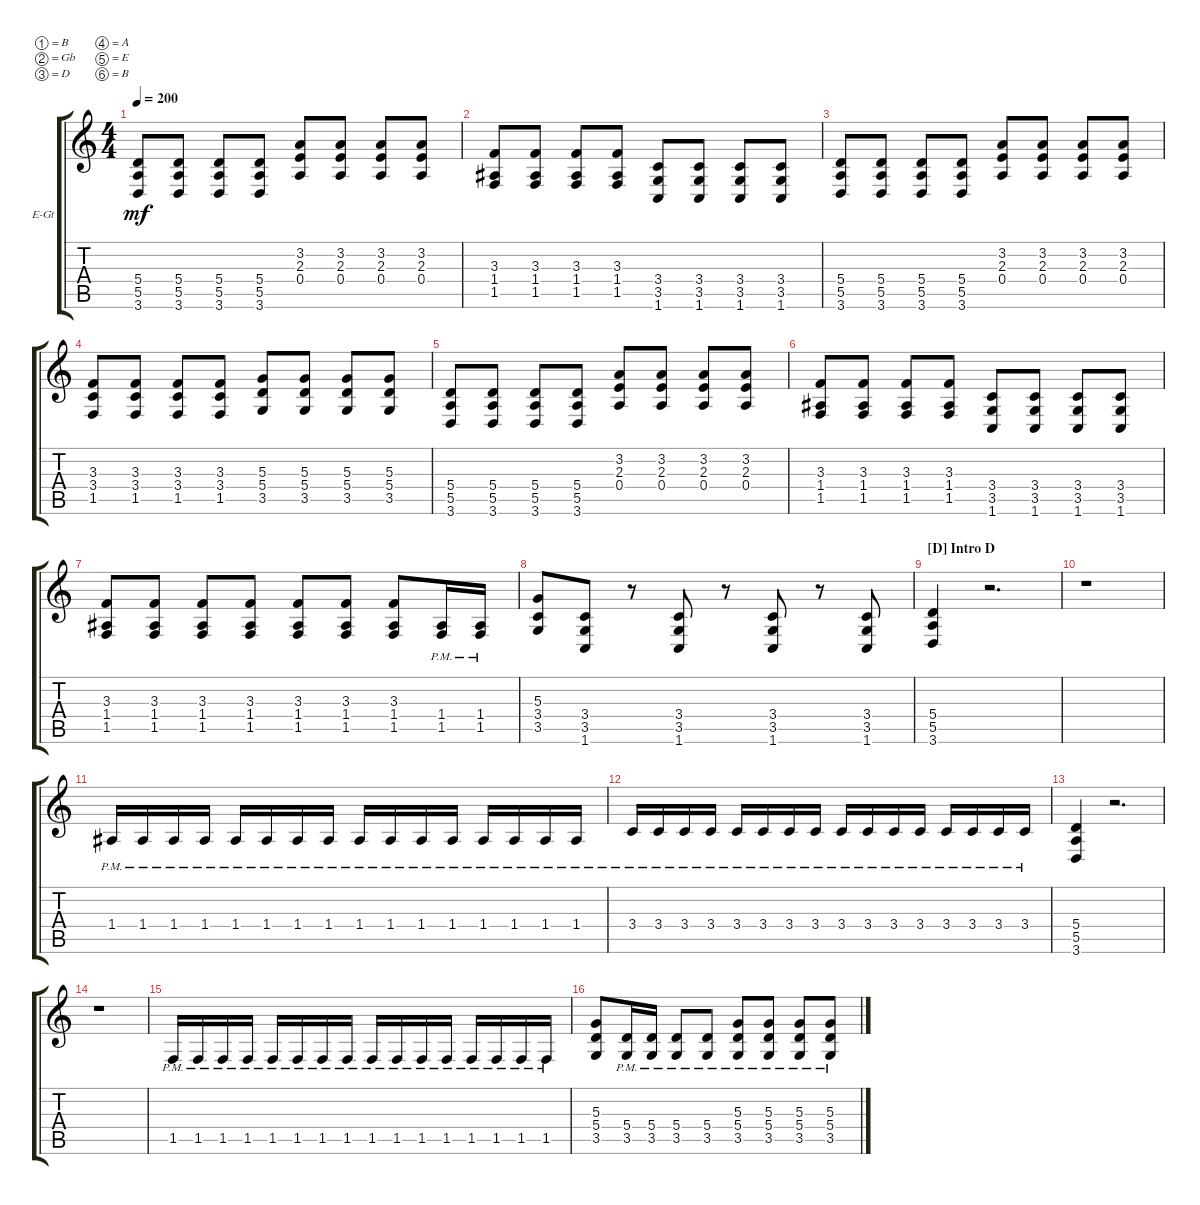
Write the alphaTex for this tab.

\defaultSystemsLayout 4
\bracketExtendMode groupsimilarinstruments
\firstSystemTrackNameOrientation horizontal
\otherSystemsTrackNameOrientation horizontal
\track ("Guitar 1 (Left/Low)" "E-Gt") {instrument distortionguitar}
\staff {score tabs}
\tuning (B3 Gb3 D3 A2 E2 B1)
\ts (4 4)
\tempo 200
\clef g2
\scale
0.333333
\ks c
(3.6 5.5 5.4).8{dy mf} (3.6 5.5 5.4).8 (3.6 5.5 5.4).8 (3.6 5.5 5.4).8 (0.4 2.3 3.2).8 (0.4 2.3 3.2).8 (0.4 2.3 3.2).8 (0.4 2.3 3.2).8 |
\scale
0.333333 (1.5 1.4 3.3).8 (1.5 1.4 3.3).8 (1.5 1.4 3.3).8 (1.5 1.4 3.3).8 (3.4 1.6 3.5).8 (3.4 1.6 3.5).8 (3.4 1.6 3.5).8 (3.4 3.5 1.6).8 |
\scale
0.333333 (3.6 5.5 5.4).8 (3.6 5.5 5.4).8 (3.6 5.5 5.4).8 (3.6 5.5 5.4).8 (0.4 2.3 3.2).8 (0.4 2.3 3.2).8 (0.4 2.3 3.2).8 (0.4 2.3 3.2).8 |
\scale
0.333333 (3.4 1.5 3.3).8 (3.4 1.5 3.3).8 (3.4 1.5 3.3).8 (3.4 1.5 3.3).8 (3.5 5.4 5.3).8 (3.5 5.4 5.3).8 (3.5 5.4 5.3).8 (3.5 5.4 5.3).8 |
\scale
0.333333 (3.6 5.5 5.4).8 (3.6 5.5 5.4).8 (3.6 5.5 5.4).8 (3.6 5.5 5.4).8 (0.4 2.3 3.2).8 (0.4 2.3 3.2).8 (0.4 2.3 3.2).8 (0.4 2.3 3.2).8 |
\scale
0.333333 (1.5 1.4 3.3).8 (1.5 1.4 3.3).8 (1.5 1.4 3.3).8 (1.5 1.4 3.3).8 (3.4 1.6 3.5).8 (3.4 1.6 3.5).8 (3.4 1.6 3.5).8 (3.4 3.5 1.6).8 |
\scale
0.333333 (1.4 1.5 3.3).8 (1.4 1.5 3.3).8 (1.4 1.5 3.3).8 (1.4 1.5 3.3).8 (1.4 1.5 3.3).8 (1.4 1.5 3.3).8 (1.4 1.5 3.3).8 (1.5{pm} 1.4{pm}).16 (1.5{pm} 1.4{pm}).16 |
\scale
0.333333 (3.5 3.4 5.3).8 (1.6 3.5 3.4).8 r.8 (1.6 3.5 3.4).8 r.8 (1.6 3.5 3.4).8 r.8 (1.6 3.5 3.4).8 |
\section ("D" "Intro D")
\scale
0.333333 (5.5 5.4 3.6).4 r.2{d} |
\scale
0.333333 r.1 |
\scale
0.333333 1.4{pm}.16 1.4{pm}.16 1.4{pm}.16 1.4{pm}.16 1.4{pm}.16 1.4{pm}.16 1.4{pm}.16 1.4{pm}.16 1.4{pm}.16 1.4{pm}.16 1.4{pm}.16 1.4{pm}.16 1.4{pm}.16 1.4{pm}.16 1.4{pm}.16 1.4{pm}.16 |
\scale
0.333333 3.4{pm}.16 3.4{pm}.16 3.4{pm}.16 3.4{pm}.16 3.4{pm}.16 3.4{pm}.16 3.4{pm}.16 3.4{pm}.16 3.4{pm}.16 3.4{pm}.16 3.4{pm}.16 3.4{pm}.16 3.4{pm}.16 3.4{pm}.16 3.4{pm}.16 3.4{pm}.16 |
\scale
0.333333 (3.6 5.5 5.4).4 r.2{d} |
\scale
0.333333 r.1 |
\scale
0.333333 1.5{pm}.16 1.5{pm}.16 1.5{pm}.16 1.5{pm}.16 1.5{pm}.16 1.5{pm}.16 1.5{pm}.16 1.5{pm}.16 1.5{pm}.16 1.5{pm}.16 1.5{pm}.16 1.5{pm}.16 1.5{pm}.16 1.5{pm}.16 1.5{pm}.16 1.5{pm}.16 |
\scale
0.333333 (5.4 3.5 5.3).8 (3.5{pm} 5.4{pm}).16 (3.5{pm} 5.4{pm}).16 (3.5{pm} 5.4{pm}).8 (3.5{pm} 5.4{pm}).8 (5.4{pm} 5.3{pm} 3.5{pm}).8 (5.4{pm} 5.3{pm} 3.5{pm}).8 (5.4{pm} 5.3{pm} 3.5{pm}).8 (5.4{pm} 5.3{pm} 3.5{pm}).8
